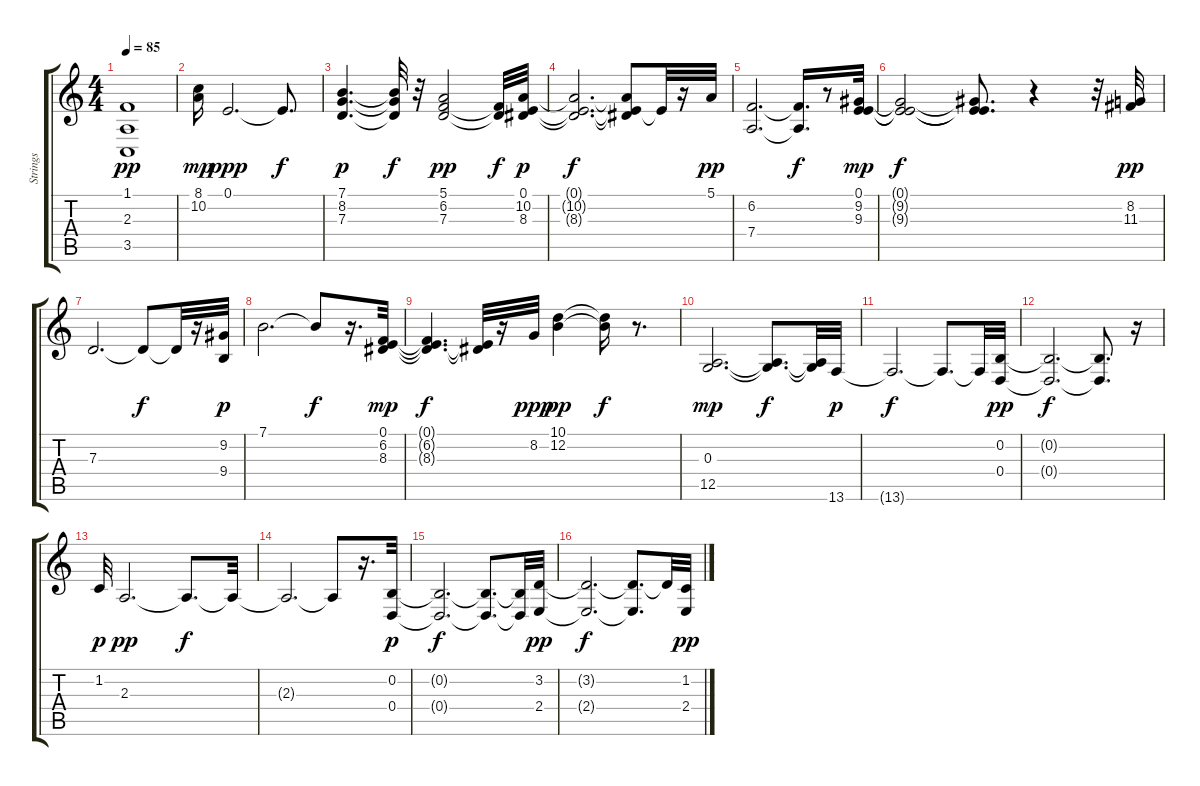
\track ("Strings             " "Strings   ") {instrument stringensemble1}
\staff {score tabs}
\tuning (E4 B3 G3 D3 A2 E2) {hide}
\ts (4 4)
\tempo 85
\clef g2
\ks c
(1.1 2.3 3.5).1{dy pp} |
(8.1 10.2).16{dy mp} 0.1.2{d dy ppp} 0.1{t}.8{d dy f} |
(7.1 8.2 7.3).4{d dy p} (7.1{t} 8.2{t} 7.3{t}).32{dy f} r.32 (5.1 6.2 7.3).2{dy pp} (6.2{t} 7.3{t}).32{dy f} (0.1 10.2 8.3).32{dy p} |
(0.1{t} 10.2{t} 8.3{t}).2{d dy f} (0.1{t} 10.2{t} 8.3{t}).8 0.1{t}.32 r.16 5.1.32{dy pp} |
(6.2 7.4).2{d} (6.2{t} 7.4{t}).16{d dy f} r.8 (0.1 9.2 9.3).32{dy mp} |
(0.1{t} 9.2{t} 9.3{t}).2{dy f} (0.1{t} 9.2{t} 9.3{t}).8{d} r.4 r.32 (8.2 11.3).32{dy pp} |
7.3.2{d} 7.3{t}.8{dy f} 7.3{t}.32 r.16 (9.2 9.4).32{dy p} |
7.1.2{d} 7.1{t}.8{dy f} r.16{d} (0.1 6.2 8.3).32{dy mp} |
(0.1{t} 6.2{t} 8.3{t}).4{d dy f} (0.1{t} 8.3{t}).32 r.16 8.2.32{dy ppp} (10.1 12.2).4{dy pp} (10.1{t} 12.2{t}).16{dy f} r.8{d} |
(0.3 12.5).2{d dy mp} (0.3{t} 12.5{t}).8{d dy f} (0.3{t} 12.5{t}).32 13.6.32{dy p} |
13.6{t}.2{d dy f} 13.6{t}.8{d} 13.6{t}.32 (0.2 0.4).32{dy pp} |
(0.2{t} 0.4{t}).2{d dy f} (0.2{t} 0.4{t}).8{d} r.16 |
1.2.32{dy p} 2.3.2{d dy pp} 2.3{t}.8{d dy f} 2.3{t}.32 |
2.3{t}.2{d} 2.3{t}.8 r.16{d} (0.2 0.4).32{dy p} |
(0.2{t} 0.4{t}).2{d dy f} (0.2{t} 0.4{t}).8{d} (0.2{t} 0.4{t}).32 (3.2 2.4).32{dy pp} |
(3.2{t} 2.4{t}).2{d dy f} (3.2{t} 2.4{t}).8{d} 3.2{t}.32 (1.2 2.4).32{dy pp}
